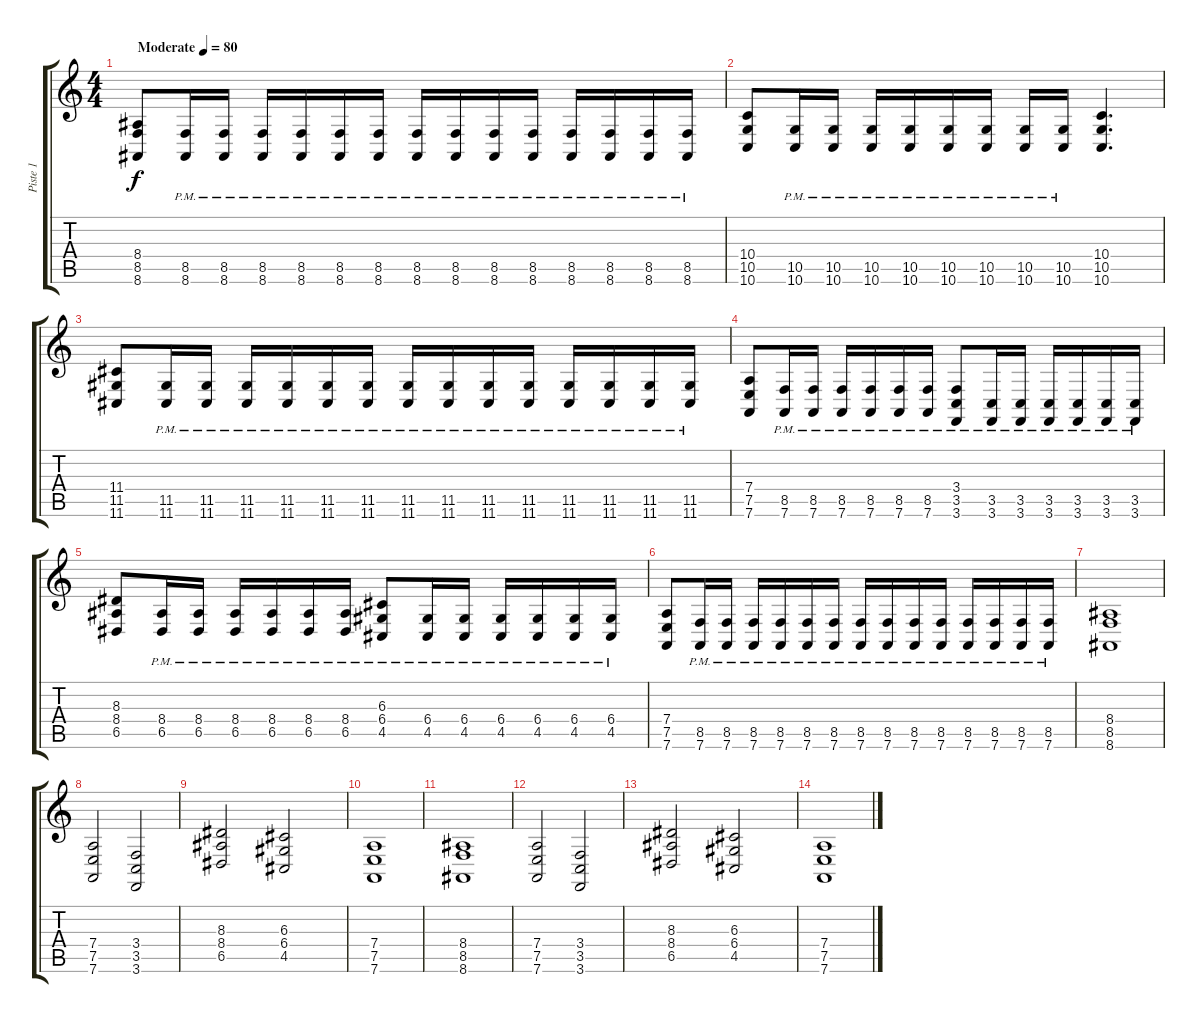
\track ("Piste 1" "Piste 1") {instrument violin}
\staff {score tabs}
\tuning (E4 B3 G3 D3 A2 D2) {hide}
\ts (4 4)
\tempo (80 "Moderate")
\clef g2
\ks c
(8.4 8.5 8.6).8{dy f instrument violin} (8.5{pm} 8.6{pm}).16 (8.5{pm} 8.6{pm}).16 (8.5{pm} 8.6{pm}).16 (8.5{pm} 8.6{pm}).16 (8.5{pm} 8.6{pm}).16 (8.5{pm} 8.6{pm}).16 (8.5{pm} 8.6{pm}).16 (8.5{pm} 8.6{pm}).16 (8.5{pm} 8.6{pm}).16 (8.5{pm} 8.6{pm}).16 (8.5{pm} 8.6{pm}).16 (8.5{pm} 8.6{pm}).16 (8.5{pm} 8.6{pm}).16 (8.5{pm} 8.6{pm}).16 |
(10.4 10.5 10.6).8 (10.5{pm} 10.6{pm}).16 (10.5{pm} 10.6{pm}).16 (10.5{pm} 10.6{pm}).16 (10.5{pm} 10.6{pm}).16 (10.5{pm} 10.6{pm}).16 (10.5{pm} 10.6{pm}).16 (10.5{pm} 10.6{pm}).16 (10.5{pm} 10.6{pm}).16 (10.4 10.5 10.6).4{d} |
(11.4 11.5 11.6).8 (11.5{pm} 11.6{pm}).16 (11.5{pm} 11.6{pm}).16 (11.5{pm} 11.6{pm}).16 (11.5{pm} 11.6{pm}).16 (11.5{pm} 11.6{pm}).16 (11.5{pm} 11.6{pm}).16 (11.5{pm} 11.6{pm}).16 (11.5{pm} 11.6{pm}).16 (11.5{pm} 11.6{pm}).16 (11.5{pm} 11.6{pm}).16 (11.5{pm} 11.6{pm}).16 (11.5{pm} 11.6{pm}).16 (11.5{pm} 11.6{pm}).16 (11.5{pm} 11.6{pm}).16 |
(7.4 7.5 7.6).8 (8.5{pm} 7.6{pm}).16 (8.5{pm} 7.6{pm}).16 (8.5{pm} 7.6{pm}).16 (8.5{pm} 7.6{pm}).16 (8.5{pm} 7.6{pm}).16 (8.5{pm} 7.6{pm}).16 (3.4 3.5{pm} 3.6{pm}).8 (3.5{pm} 3.6{pm}).16 (3.5{pm} 3.6{pm}).16 (3.5{pm} 3.6{pm}).16 (3.5{pm} 3.6{pm}).16 (3.5{pm} 3.6{pm}).16 (3.5{pm} 3.6{pm}).16 |
(8.3 8.4 6.5).8 (8.4{pm} 6.5{pm}).16 (8.4{pm} 6.5{pm}).16 (8.4{pm} 6.5{pm}).16 (8.4{pm} 6.5{pm}).16 (8.4{pm} 6.5{pm}).16 (8.4{pm} 6.5{pm}).16 (6.3 6.4 4.5{pm}).8 (6.4{pm} 4.5{pm}).16 (6.4{pm} 4.5{pm}).16 (6.4{pm} 4.5{pm}).16 (6.4{pm} 4.5{pm}).16 (6.4{pm} 4.5{pm}).16 (6.4{pm} 4.5{pm}).16 |
(7.4 7.5 7.6).8 (8.5{pm} 7.6{pm}).16 (8.5{pm} 7.6{pm}).16 (8.5{pm} 7.6{pm}).16 (8.5{pm} 7.6{pm}).16 (8.5{pm} 7.6{pm}).16 (8.5{pm} 7.6{pm}).16 (8.5{pm} 7.6{pm}).16 (8.5{pm} 7.6{pm}).16 (8.5{pm} 7.6{pm}).16 (8.5{pm} 7.6{pm}).16 (8.5{pm} 7.6{pm}).16 (8.5{pm} 7.6{pm}).16 (8.5{pm} 7.6{pm}).16 (8.5{pm} 7.6{pm}).16 |
(8.4 8.5 8.6).1 |
(7.4 7.5 7.6).2 (3.4 3.5 3.6).2 |
(8.3 8.4 6.5).2 (6.3 6.4 4.5).2 |
(7.4 7.5 7.6).1 |
(8.4 8.5 8.6).1 |
(7.4 7.5 7.6).2 (3.4 3.5 3.6).2 |
(8.3 8.4 6.5).2 (6.3 6.4 4.5).2 |
(7.4 7.5 7.6).1
